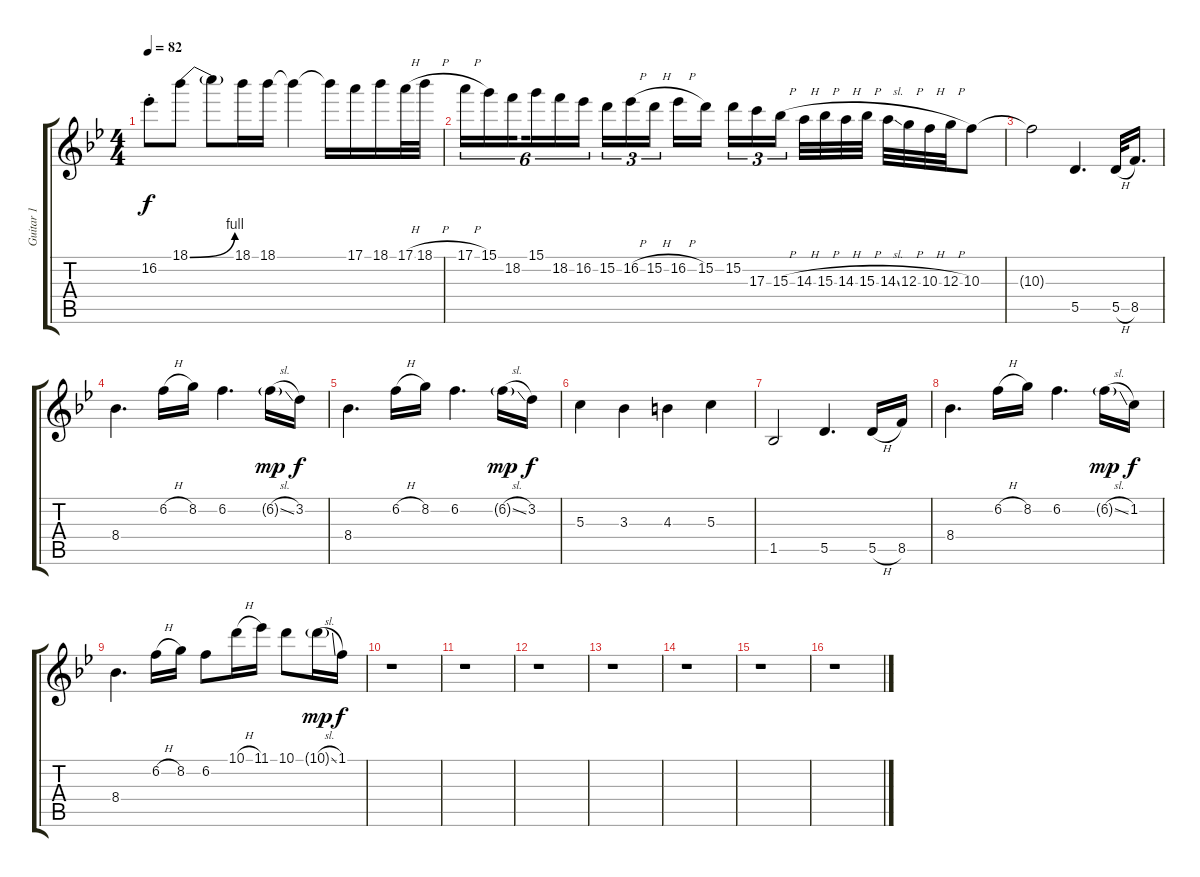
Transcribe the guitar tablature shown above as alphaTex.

\track ("Guitar 1" "Guitar 1") {instrument distortionguitar}
\staff {score tabs}
\tuning (E4 B3 G3 D3 A2 E2) {hide}
\ts (4 4)
\tempo 82
\clef g2
\ks bb
16.2{st}.8{dy f} 18.1{be (bend 0 0 60 4)}.8 18.1{t}.8 18.1.16 18.1.16 18.1{t}.4 18.1{t}.16 17.1.16 18.1.16 17.1{h}.32 18.1{h}.32 |
17.1{h}.16{tu (6 4)} 15.1.16{tu (6 4)} 18.2.16{tu (6 4) beam splitsecondary} 15.1.16{tu (6 4)} 18.2.16{tu (6 4)} 16.2.16{tu (6 4)} 15.2.16{tu (3 2)} 16.2{h}.16{tu (3 2)} 15.2{h}.16{tu (3 2) beam splitsecondary} 16.2{h}.16 15.2.16 15.2.16{tu (3 2)} 17.3.16{tu (3 2)} 15.3{h}.16{tu (3 2) beam splitsecondary} 14.3{h}.32 15.3{h}.32 14.3{h}.32 15.3{h}.32 14.3{sl}.32 12.3{h}.32 10.3{h}.32 12.3{h}.32 10.3.8 |
10.3{t}.2 5.5.4{d} 5.5{h}.32 8.5.16{d} |
8.4.4{d} 6.2{h}.16 8.2.16 6.2.4{d} 6.2{sl g}.16{dy mp} 3.2.16{dy f} |
8.4.4{d} 6.2{h}.16 8.2.16 6.2.4{d} 6.2{sl g}.16{dy mp} 3.2.16{dy f} |
5.3.4 3.3.4 4.3.4 5.3.4 |
1.5.2 5.5.4{d} 5.5{h}.16 8.5.16 |
8.4.4{d} 6.2{h}.16 8.2.16 6.2.4{d} 6.2{sl g}.16{dy mp} 1.2.16{dy f} |
8.4.4{d} 6.2{h}.16 8.2.16 6.2.8 10.1{h}.16 11.1.16 10.1.8 10.1{sl g}.16{dy mp} 1.1.16{dy f} |
r.1 |
r.1 |
r.1 |
r.1 |
r.1 |
r.1 |
r.1
